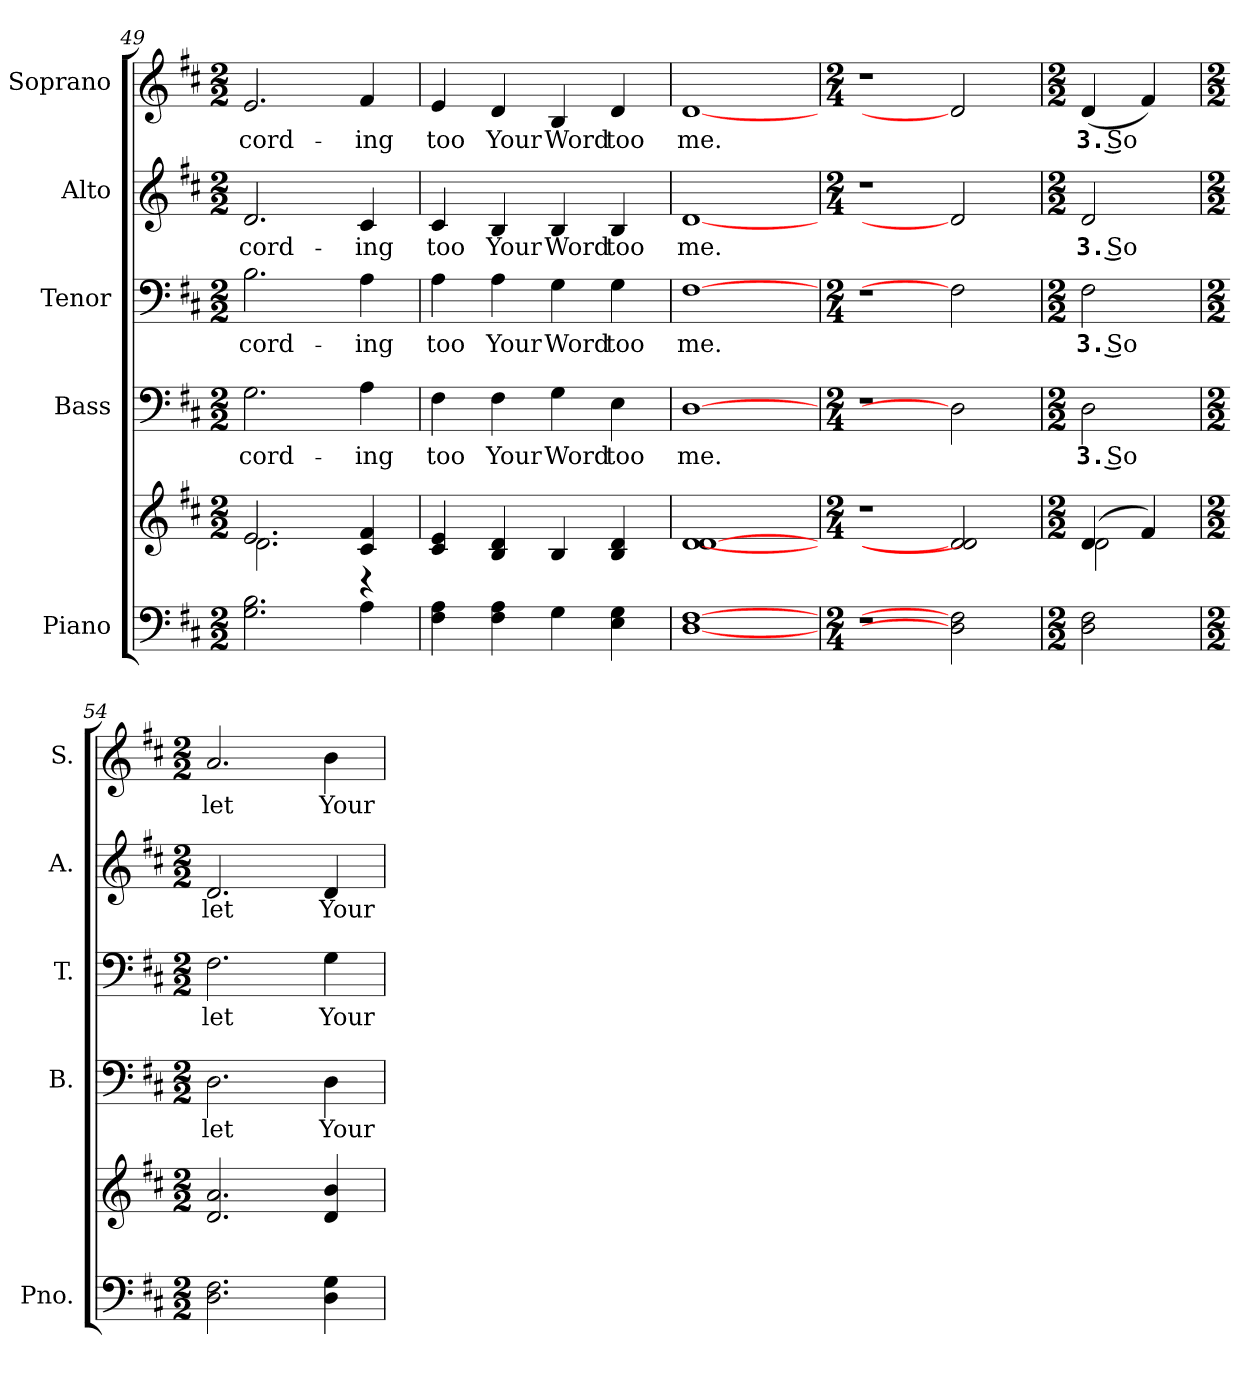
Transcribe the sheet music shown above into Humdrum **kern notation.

**kern	**kern	**kern	**text	**kern	**text	**kern	**text	**kern	**text
*part5	*part5	*part4	*part4	*part3	*part3	*part2	*part2	*part1	*part1
*staff6	*staff5	*staff4	*staff4	*staff3	*staff3	*staff2	*staff2	*staff1	*staff1
*I"Piano	*	*I"Bass	*	*I"Tenor	*	*I"Alto	*	*I"Soprano	*
*I'Pno.	*	*I'B.	*	*I'T.	*	*I'A.	*	*I'S.	*
*clefF4	*clefG2	*clefF4	*	*clefF4	*	*clefG2	*	*clefG2	*
*k[f#c#]	*k[f#c#]	*k[f#c#]	*	*k[f#c#]	*	*k[f#c#]	*	*k[f#c#]	*
*D:	*D:	*D:	*	*D:	*	*D:	*	*D:	*
*M2/2	*M2/2	*M2/2	*	*M2/2	*	*M2/2	*	*M2/2	*
=49	=49	=49	=49	=49	=49	=49	=49	=49	=49
*	*^	*	*	*	*	*	*	*	*
!	!	!	!	!LO:LY:b:color=#000000	!	!	!	!	!	!
!	!	!	!	!	!	!LO:LY:b:color=#000000	!	!	!	!
!	!	!	!	!	!	!	!	!LO:LY:b:color=#000000	!	!
!	!	!	!	!	!	!	!	!	!	!LO:LY:b:color=#000000
2.Gi\ 2.Bi	2.ei/	2.di\	2.Gi\	cord-	2.Bi\	cord-	2.di/	cord-	2.ei/	cord-
!	!	!	!	!LO:LY:b:color=#000000	!	!	!	!	!	!
!	!	!	!	!	!	!LO:LY:b:color=#000000	!	!	!	!
!	!	!	!	!	!	!	!	!LO:LY:b:color=#000000	!	!
!	!	!	!	!	!	!	!	!	!	!LO:LY:b:color=#000000
4Ai\	4c#i/ 4f#i	4r	4Ai\	-ing	4Ai\	-ing	4c#i/	-ing	4f#i/	-ing
*	*v	*v	*	*	*	*	*	*	*	*
=50	=50	=50	=50	=50	=50	=50	=50	=50	=50
*	*^	*	*	*	*	*	*	*	*
!	!	!	!	!LO:LY:b:color=#000000	!	!	!	!	!	!
*	*v	*v	*	*	*	*	*	*	*	*
*	*^	*	*	*	*	*	*	*	*
!	!	!	!	!	!	!LO:LY:b:color=#000000	!	!	!	!
*	*v	*v	*	*	*	*	*	*	*	*
*	*^	*	*	*	*	*	*	*	*
!	!	!	!	!	!	!	!	!LO:LY:b:color=#000000	!	!
*	*v	*v	*	*	*	*	*	*	*	*
*	*^	*	*	*	*	*	*	*	*
!	!	!	!	!	!	!	!	!	!	!LO:LY:b:color=#000000
*	*v	*v	*	*	*	*	*	*	*	*
4F#i\ 4Ai	4c#i/ 4ei	4F#i\	too	4Ai\	too	4c#i/	too	4ei/	too
!	!	!	!LO:LY:b:color=#000000	!	!	!	!	!	!
!	!	!	!	!	!LO:LY:b:color=#000000	!	!	!	!
!	!	!	!	!	!	!	!LO:LY:b:color=#000000	!	!
!	!	!	!	!	!	!	!	!	!LO:LY:b:color=#000000
4F#i\ 4Ai	4Bi/ 4di	4F#i\	Your	4Ai\	Your	4Bi/	Your	4di/	Your
!	!	!	!LO:LY:b:color=#000000	!	!	!	!	!	!
!	!	!	!	!	!LO:LY:b:color=#000000	!	!	!	!
!	!	!	!	!	!	!	!LO:LY:b:color=#000000	!	!
!	!	!	!	!	!	!	!	!	!LO:LY:b:color=#000000
4Gi\	4Bi/	4Gi\	Word	4Gi\	Word	4Bi/	Word	4Bi/	Word
!	!	!	!LO:LY:b:color=#000000	!	!	!	!	!	!
!	!	!	!	!	!LO:LY:b:color=#000000	!	!	!	!
!	!	!	!	!	!	!	!LO:LY:b:color=#000000	!	!
!	!	!	!	!	!	!	!	!	!LO:LY:b:color=#000000
4Ei\ 4Gi	4Bi/ 4di	4Ei\	too	4Gi\	too	4Bi/	too	4di/	too
=51	=51	=51	=51	=51	=51	=51	=51	=51	=51
!	!	!	!LO:LY:b:color=#000000	!	!	!	!	!	!
!	!	!	!	!	!LO:LY:b:color=#000000	!	!	!	!
!	!	!	!	!	!	!	!LO:LY:b:color=#000000	!	!
!	!	!	!	!	!	!	!	!	!LO:LY:b:color=#000000
[1Di [1F#i	[1di [1di	[1Di	me.	[1F#i	me.	[1di	me.	[1di	me.
!!LO:PB:g=z
=52	=52	=52	=52	=52	=52	=52	=52	=52	=52
*M2/4	*M2/4	*M2/4	*	*M2/4	*	*M2/4	*	*M2/4	*
!LO:N:vis=1	!LO:N:vis=1	!LO:N:vis=1	!	!LO:N:vis=1	!	!LO:N:vis=1	!	!LO:N:vis=1	!
2r	2r	2r	.	2r	.	2r	.	2r	.
2Di] 2F#i]	2di] 2di]	2Di]	.	2F#i]	.	2di]	.	2di]	.
=53	=53	=53	=53	=53	=53	=53	=53	=53	=53
*M2/2	*M2/2	*M2/2	*	*M2/2	*	*M2/2	*	*M2/2	*
*	*^	*	*	*	*	*	*	*	*
!	!	!	!	!LO:LY:b:color=#000000	!	!	!	!	!	!
!	!	!	!	!	!	!LO:LY:b:color=#000000	!	!	!	!
!	!	!	!	!	!	!	!	!LO:LY:b:color=#000000	!	!
!	!	!	!	!	!	!	!	!	!	!LO:LY:b:color=#000000
2Di\ 2F#i	(4di/	2di\	2Di\	3. So	2F#i\	3. So	2di/	3. So	(4di/	3. So
.	4f#i/)	.	.	.	.	.	.	.	4f#i/)	.
*	*v	*v	*	*	*	*	*	*	*	*
=54	=54	=54	=54	=54	=54	=54	=54	=54	=54
*M2/2	*M2/2	*M2/2	*	*M2/2	*	*M2/2	*	*M2/2	*
!	!	!	!LO:LY:b:color=#000000	!	!	!	!	!	!
!	!	!	!	!	!LO:LY:b:color=#000000	!	!	!	!
!	!	!	!	!	!	!	!LO:LY:b:color=#000000	!	!
!	!	!	!	!	!	!	!	!	!LO:LY:b:color=#000000
2.Di\ 2.F#i	2.di/ 2.ai	2.Di\	let	2.F#i\	let	2.di/	let	2.ai/	let
!	!	!	!LO:LY:b:color=#000000	!	!	!	!	!	!
!	!	!	!	!	!LO:LY:b:color=#000000	!	!	!	!
!	!	!	!	!	!	!	!LO:LY:b:color=#000000	!	!
!	!	!	!	!	!	!	!	!	!LO:LY:b:color=#000000
4Di\ 4Gi	4di/ 4bi	4Di\	Your	4Gi\	Your	4di/	Your	4bi\	Your
=	=	=	=	=	=	=	=	=	=
*-	*-	*-	*-	*-	*-	*-	*-	*-	*-
